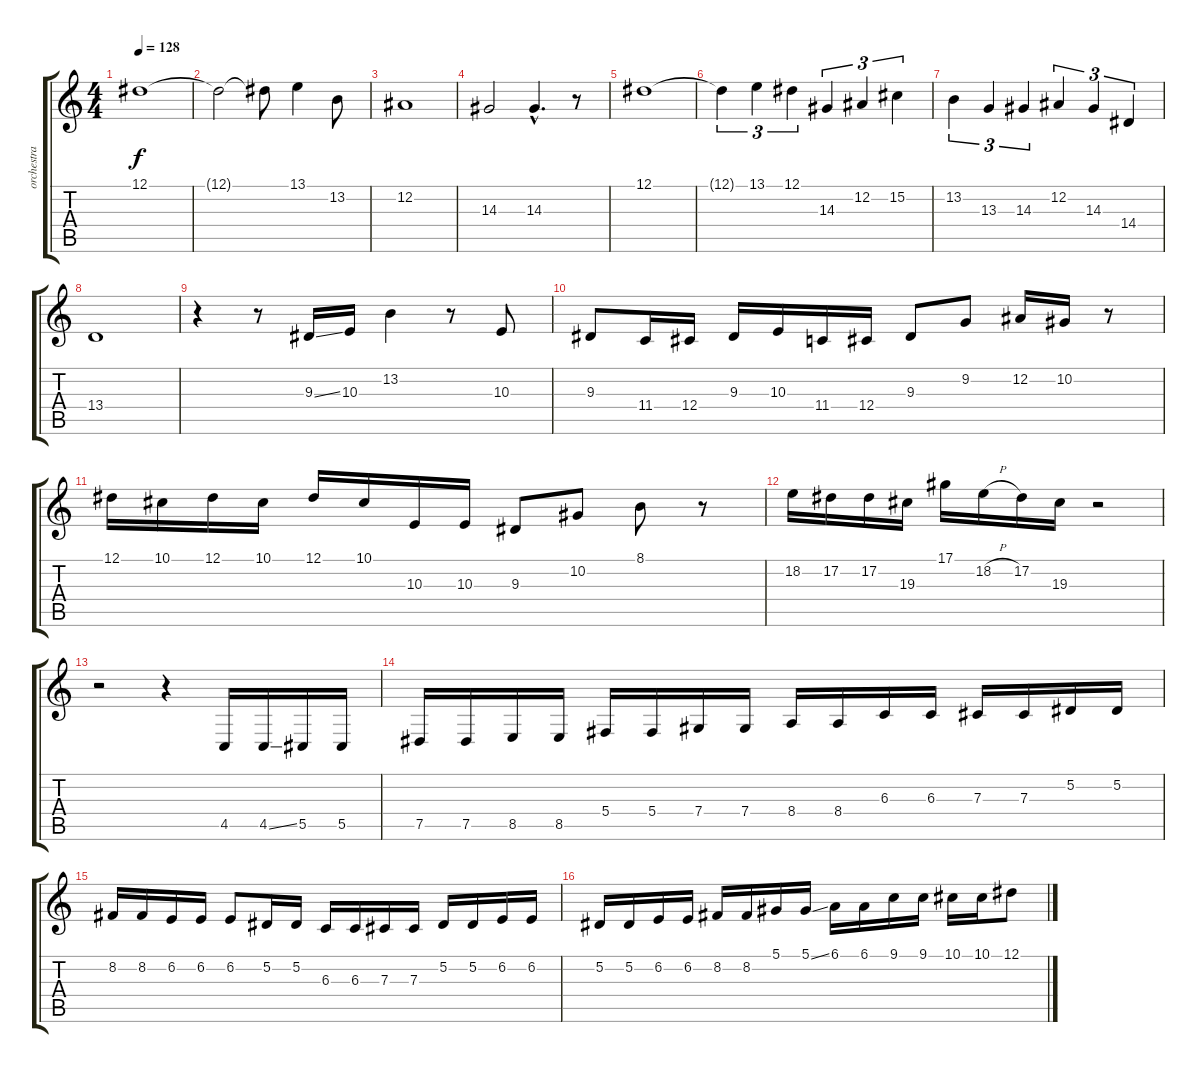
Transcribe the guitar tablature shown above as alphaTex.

\track ("orchestra" "orchestra") {instrument stringensemble1}
\staff {score tabs}
\tuning (Eb4 Bb3 Gb3 Db3 Ab2 Eb2) {hide}
\ts (4 4)
\tempo 128
\clef g2
\ks c
12.1.1{dy f} |
12.1{t}.2 12.1{t}.8 13.1.4 13.2.8 |
12.2.1 |
14.3.2 14.3{hac}.4{d} r.8 |
12.1.1 |
12.1{t}.4{tu (3 2)} 13.1.4{tu (3 2)} 12.1.4{tu (3 2)} 14.3.4{tu (3 2)} 12.2.4{tu (3 2)} 15.2.4{tu (3 2)} |
13.2.4{tu (3 2)} 13.3.4{tu (3 2)} 14.3.4{tu (3 2)} 12.2.4{tu (3 2)} 14.3.4{tu (3 2)} 14.4.4{tu (3 2)} |
13.4.1 |
r.4 r.8 9.3{ss}.16 10.3.16 13.2.4 r.8 10.3.8 |
9.3.8 11.4.16 12.4.16 9.3.16 10.3.16 11.4.16 12.4.16 9.3.8 9.2.8 12.2.16 10.2.16 r.8 |
12.1.16 10.1.16 12.1.16 10.1.16 12.1.16 10.1.16 10.3.16 10.3.16 9.3.8 10.2.8 8.1.8 r.8 |
18.2.16 17.2.16 17.2.16 19.3.16 17.1.16 18.2{h}.16 17.2.16 19.3.16 r.2 |
r.2 r.4 4.5.16 4.5{ss}.16 5.5.16 5.5.16 |
7.5.16 7.5.16 8.5.16 8.5.16 5.4.16 5.4.16 7.4.16 7.4.16 8.4.16 8.4.16 6.3.16 6.3.16 7.3.16 7.3.16 5.2.16 5.2.16 |
8.2.16 8.2.16 6.2.16 6.2.16 6.2.8 5.2.16 5.2.16 6.3.16 6.3.16 7.3.16 7.3.16 5.2.16 5.2.16 6.2.16 6.2.16 |
5.2.16 5.2.16 6.2.16 6.2.16 8.2.16 8.2.16 5.1.16 5.1{ss}.16 6.1.16 6.1.16 9.1.16 9.1.16 10.1.16 10.1.16 12.1.8
